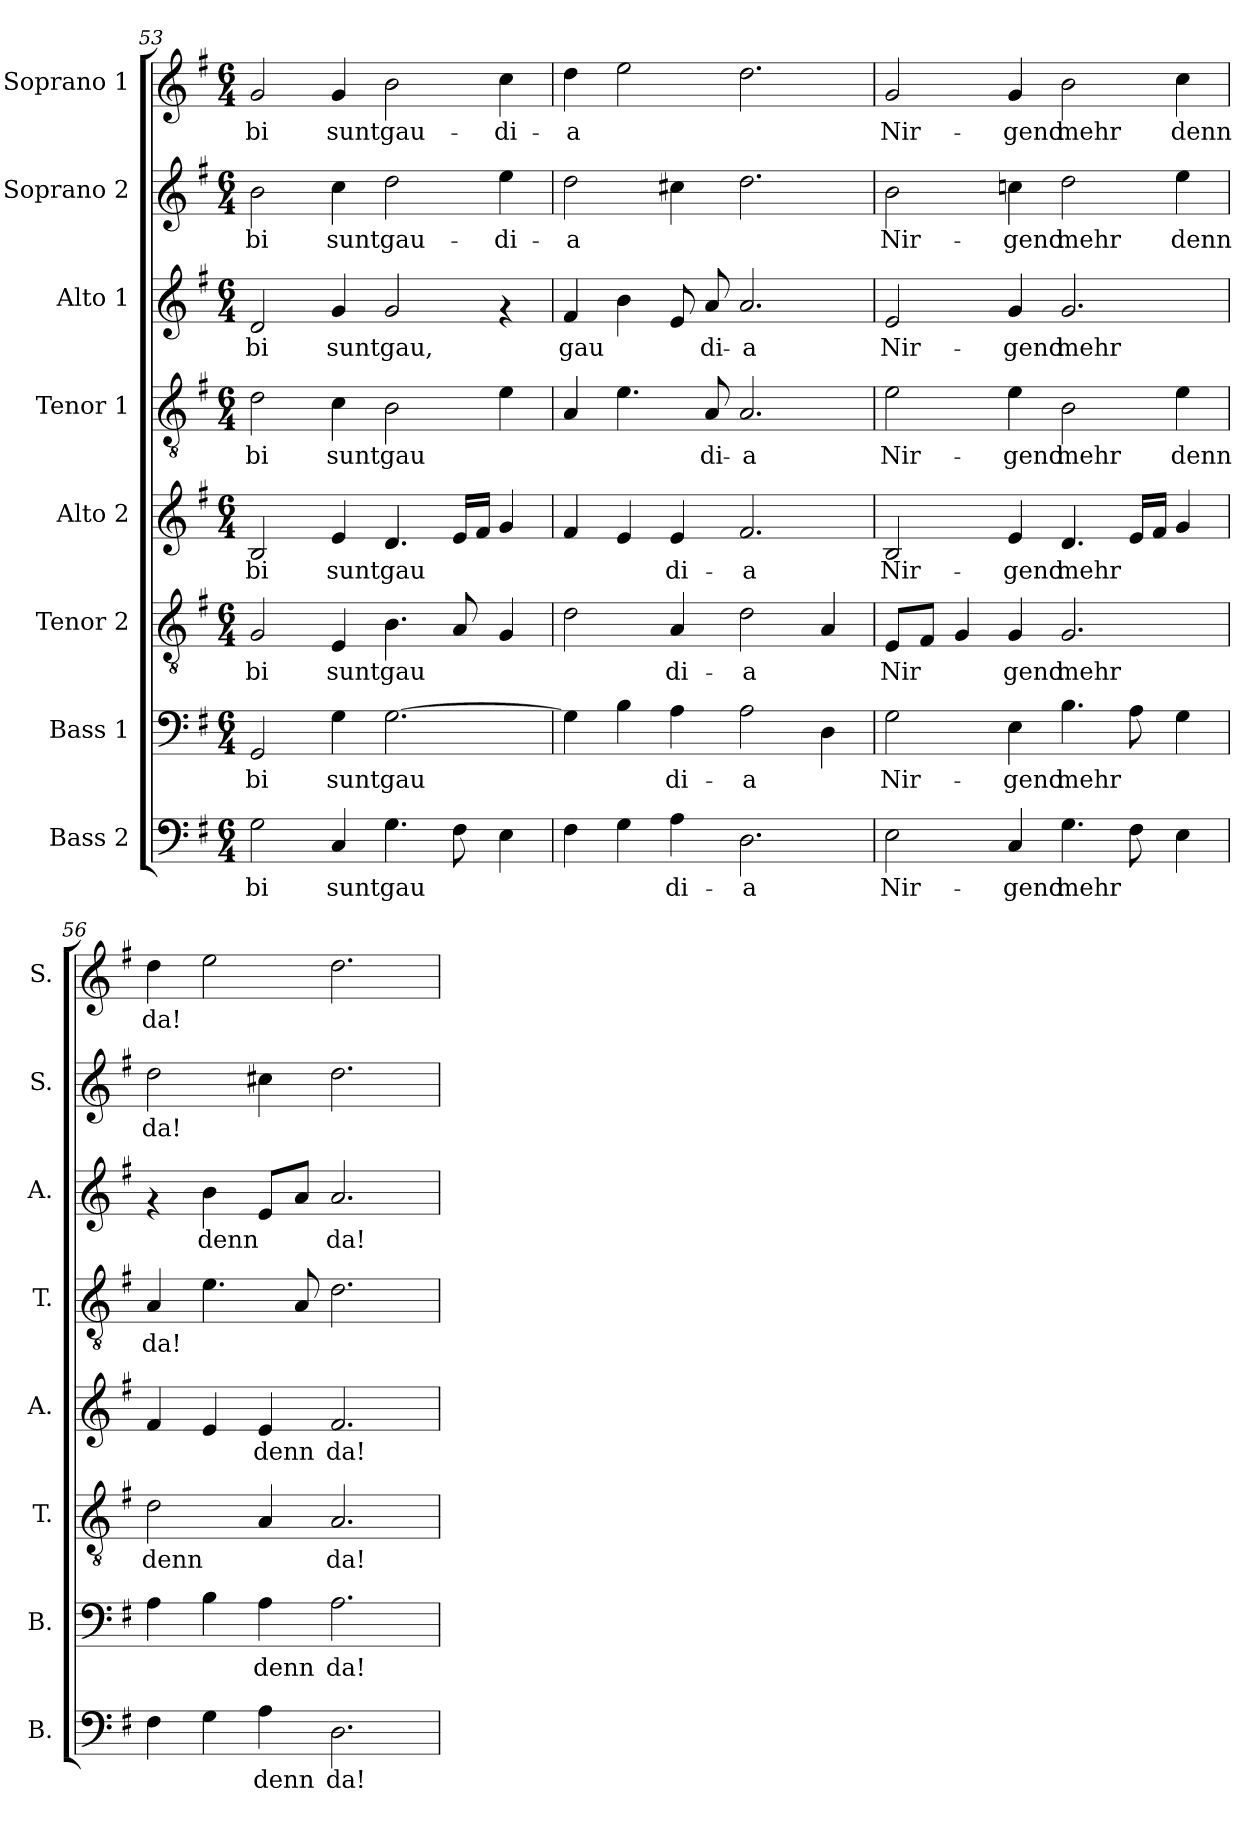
**kern	**text	**kern	**text	**kern	**text	**kern	**text	**kern	**text	**kern	**text	**kern	**text	**kern	**text
*part8	*part8	*part7	*part7	*part6	*part6	*part5	*part5	*part4	*part4	*part3	*part3	*part2	*part2	*part1	*part1
*staff8	*staff8	*staff7	*staff7	*staff6	*staff6	*staff5	*staff5	*staff4	*staff4	*staff3	*staff3	*staff2	*staff2	*staff1	*staff1
*I"Bass 2	*	*I"Bass 1	*	*I"Tenor 2	*	*I"Alto 2	*	*I"Tenor 1	*	*I"Alto 1	*	*I"Soprano 2	*	*I"Soprano 1	*
*I'B.	*	*I'B.	*	*I'T.	*	*I'A.	*	*I'T.	*	*I'A.	*	*I'S.	*	*I'S.	*
*clefF4	*	*clefF4	*	*clefGv2	*	*clefG2	*	*clefGv2	*	*clefG2	*	*clefG2	*	*clefG2	*
*k[f#]	*	*k[f#]	*	*k[f#]	*	*k[f#]	*	*k[f#]	*	*k[f#]	*	*k[f#]	*	*k[f#]	*
*G:	*	*G:	*	*G:	*	*G:	*	*G:	*	*G:	*	*G:	*	*G:	*
*M6/4	*	*M6/4	*	*M6/4	*	*M6/4	*	*M6/4	*	*M6/4	*	*M6/4	*	*M6/4	*
=53	=53	=53	=53	=53	=53	=53	=53	=53	=53	=53	=53	=53	=53	=53	=53
!	!LO:LY:b:cj	!	!LO:LY:b:cj	!	!LO:LY:b:cj	!	!LO:LY:b:cj	!	!LO:LY:b:cj	!	!LO:LY:b:cj	!	!LO:LY:b:cj	!	!LO:LY:b:cj
2G\	-bi	2GG/	-bi	2G/	-bi	2B/	-bi	2d\	-bi	2d/	-bi	2b\	-bi	2g/	-bi
!	!LO:LY:b:cj	!	!LO:LY:b:cj	!	!LO:LY:b:cj	!	!LO:LY:b:cj	!	!LO:LY:b:cj	!	!LO:LY:b:cj	!	!LO:LY:b:cj	!	!LO:LY:b:cj
4C/	sunt	4G\	sunt	4E/	sunt	4e/	sunt	4c\	sunt	4g/	sunt	4cc\	sunt	4g/	sunt
!	!LO:LY:b:cj	!	!LO:LY:b:cj	!	!LO:LY:b:cj	!	!LO:LY:b:cj	!	!LO:LY:b:cj	!	!LO:LY:b:cj	!	!LO:LY:b:cj	!	!LO:LY:b:cj
4.G\	gau-	[>2.G\	gau-	4.B\	gau-	4.d/	gau-	2B\	gau-	2g/	gau,	2dd\	gau-	2b\	gau-
!	!LO:LY:b:cj	!	!	!	!LO:LY:b:cj	!	!LO:LY:b:cj	!	!	!	!	!	!	!	!
8F#\	--	.	.	8A/	--	16e/L	--	.	.	.	.	.	.	.	.
!	!	!	!	!	!	!	!LO:LY:b:cj	!	!	!	!	!	!	!	!
.	.	.	.	.	.	16f#/J	--	.	.	.	.	.	.	.	.
!	!LO:LY:b:cj	!	!	!	!LO:LY:b:cj	!	!LO:LY:b:cj	!	!LO:LY:b:cj	!	!	!	!LO:LY:b:cj	!	!LO:LY:b:cj
4E\	--	.	.	4G/	--	4g/	--	4e\	--	4rf	.	4ee\	-di-	4cc\	-di-
=54	=54	=54	=54	=54	=54	=54	=54	=54	=54	=54	=54	=54	=54	=54	=54
!	!LO:LY:b:cj	!	!LO:LY:b:cj	!	!LO:LY:b:cj	!	!LO:LY:b:cj	!	!LO:LY:b:cj	!	!LO:LY:b:cj	!	!LO:LY:b:cj	!	!LO:LY:b:cj
4F#\	--	4G\]	--	2d\	--	4f#/	--	4A/	--	4f#/	gau-	2dd\	-a	4dd\	-a
!	!LO:LY:b:cj	!	!LO:LY:b:cj	!	!	!	!LO:LY:b:cj	!	!LO:LY:b:cj	!	!LO:LY:b:cj	!	!	!	!LO:LY:b:cj
4G\	--	4B\	--	.	.	4e/	--	4.e\	--	4b\	--	.	.	2ee\	.
!	!LO:LY:b:cj	!	!LO:LY:b:cj	!	!LO:LY:b:cj	!	!LO:LY:b:cj	!	!	!	!LO:LY:b:cj	!	!LO:LY:b:cj	!	!
4A\	-di-	4A\	-di-	4A/	-di-	4e/	-di-	.	.	8e/	--	4cc#X\	.	.	.
!	!	!	!	!	!	!	!	!	!LO:LY:b:cj	!	!LO:LY:b:cj	!	!	!	!
.	.	.	.	.	.	.	.	8A/	-di-	8a/	-di-	.	.	.	.
!	!LO:LY:b:cj	!	!LO:LY:b:cj	!	!LO:LY:b:cj	!	!LO:LY:b:cj	!	!LO:LY:b:cj	!	!LO:LY:b:cj	!	!LO:LY:b:cj	!	!LO:LY:b:cj
2.D\	-a	2A\	-a	2d\	-a	2.f#/	-a	2.A/	-a	2.a/	-a	2.dd\	.	2.dd\	.
!	!	!	!LO:LY:b:cj	!	!LO:LY:b:cj	!	!	!	!	!	!	!	!	!	!
.	.	4D\	.	4A/	.	.	.	.	.	.	.	.	.	.	.
=55	=55	=55	=55	=55	=55	=55	=55	=55	=55	=55	=55	=55	=55	=55	=55
!	!LO:LY:b:cj	!	!LO:LY:b:cj	!	!LO:LY:b:cj	!	!LO:LY:b:cj	!	!LO:LY:b:cj	!	!LO:LY:b:cj	!	!LO:LY:b:cj	!	!LO:LY:b:cj
2E\	Nir-	2G\	Nir-	8E/L	Nir-	2B/	Nir-	2e\	Nir-	2e/	Nir-	2b\	Nir-	2g/	Nir-
!	!	!	!	!	!LO:LY:b:cj	!	!	!	!	!	!	!	!	!	!
.	.	.	.	8F#/J	--	.	.	.	.	.	.	.	.	.	.
!	!	!	!	!	!LO:LY:b:cj	!	!	!	!	!	!	!	!	!	!
.	.	.	.	4G/	--	.	.	.	.	.	.	.	.	.	.
!	!LO:LY:b:cj	!	!LO:LY:b:cj	!	!LO:LY:b:cj	!	!LO:LY:b:cj	!	!LO:LY:b:cj	!	!LO:LY:b:cj	!	!LO:LY:b:cj	!	!LO:LY:b:cj
4C/	-gend	4E\	-gend	4G/	-gend	4e/	-gend	4e\	-gend	4g/	-gend	4ccn\	-gend	4g/	-gend
!	!LO:LY:b:cj	!	!LO:LY:b:cj	!	!LO:LY:b:cj	!	!LO:LY:b:cj	!	!LO:LY:b:cj	!	!LO:LY:b:cj	!	!LO:LY:b:cj	!	!LO:LY:b:cj
4.G\	mehr	4.B\	mehr	2.G/	mehr	4.d/	mehr	2B\	mehr	2.g/	mehr	2dd\	mehr	2b\	mehr
!	!LO:LY:b:cj	!	!LO:LY:b:cj	!	!	!	!LO:LY:b:cj	!	!	!	!	!	!	!	!
8F#\	.	8A\	.	.	.	16e/L	.	.	.	.	.	.	.	.	.
!	!	!	!	!	!	!	!LO:LY:b:cj	!	!	!	!	!	!	!	!
.	.	.	.	.	.	16f#/J	.	.	.	.	.	.	.	.	.
!	!LO:LY:b:cj	!	!LO:LY:b:cj	!	!	!	!LO:LY:b:cj	!	!LO:LY:b:cj	!	!	!	!LO:LY:b:cj	!	!LO:LY:b:cj
4E\	.	4G\	.	.	.	4g/	.	4e\	denn	.	.	4ee\	denn	4cc\	denn
=56	=56	=56	=56	=56	=56	=56	=56	=56	=56	=56	=56	=56	=56	=56	=56
!	!LO:LY:b:cj	!	!LO:LY:b:cj	!	!LO:LY:b:cj	!	!LO:LY:b:cj	!	!LO:LY:b:cj	!	!	!	!LO:LY:b:cj	!	!LO:LY:b:cj
4F#\	.	4A\	.	2d\	denn	4f#/	.	4A/	da!	4rf	.	2dd\	da!	4dd\	da!
!	!LO:LY:b:cj	!	!LO:LY:b:cj	!	!	!	!LO:LY:b:cj	!	!LO:LY:b:cj	!	!LO:LY:b:cj	!	!	!	!LO:LY:b:cj
4G\	.	4B\	.	.	.	4e/	.	4.e\	.	4b\	denn	.	.	2ee\	.
!	!LO:LY:b:cj	!	!LO:LY:b:cj	!	!LO:LY:b:cj	!	!LO:LY:b:cj	!	!	!	!LO:LY:b:cj	!	!LO:LY:b:cj	!	!
4A\	denn	4A\	denn	4A/	.	4e/	denn	.	.	8e/L	.	4cc#X\	.	.	.
!	!	!	!	!	!	!	!	!	!LO:LY:b:cj	!	!LO:LY:b:cj	!	!	!	!
.	.	.	.	.	.	.	.	8A/	.	8a/J	.	.	.	.	.
!	!LO:LY:b:cj	!	!LO:LY:b:cj	!	!LO:LY:b:cj	!	!LO:LY:b:cj	!	!LO:LY:b:cj	!	!LO:LY:b:cj	!	!LO:LY:b:cj	!	!LO:LY:b:cj
2.D\	da!	2.A\	da!	2.A/	da!	2.f#/	da!	2.d\	.	2.a/	da!	2.dd\	.	2.dd\	.
=	=	=	=	=	=	=	=	=	=	=	=	=	=	=	=
*-	*-	*-	*-	*-	*-	*-	*-	*-	*-	*-	*-	*-	*-	*-	*-
